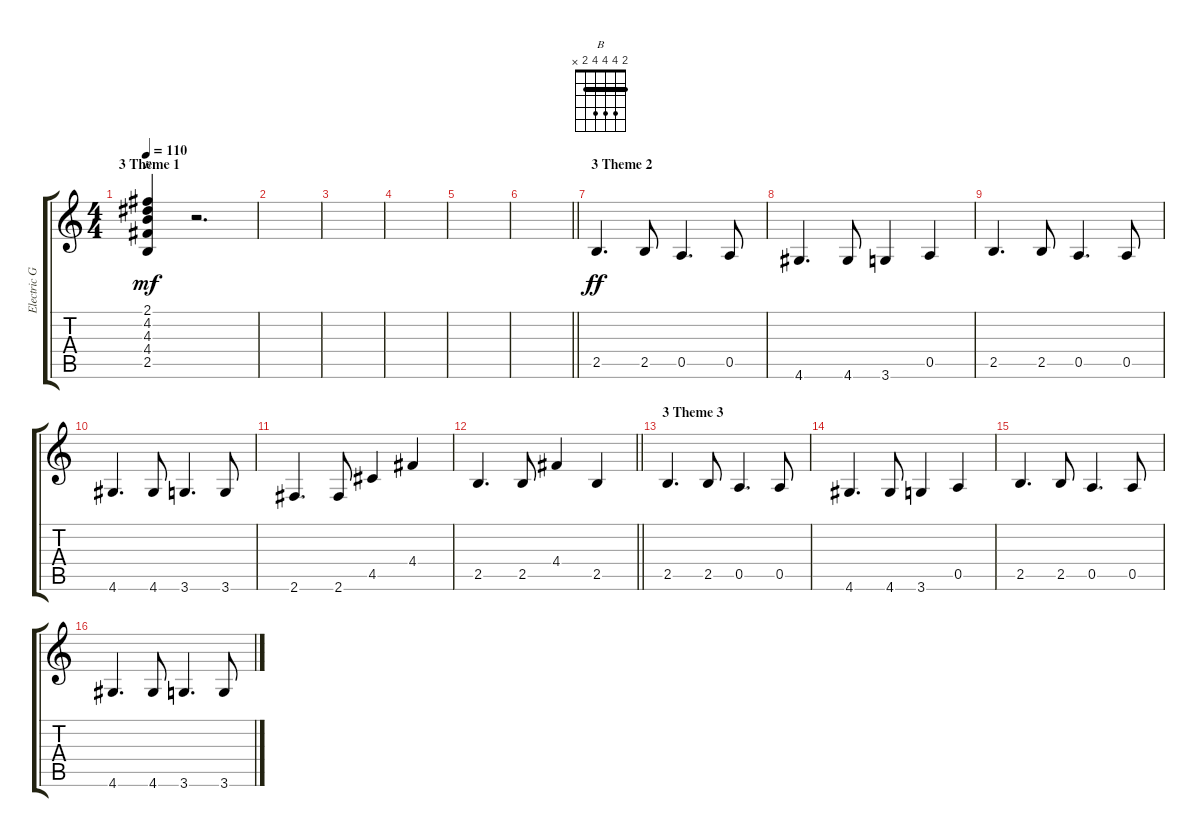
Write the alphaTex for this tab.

\track ("Electric Guitar" "Electric G") {instrument electricguitarjazz}
\staff {score tabs}
\tuning (E4 B3 G3 D3 A2 E2) {hide}
\chord ("B" 2 4 4 4 2 x) {barre 2}
\ts (4 4)
\section ("" "3 Theme 1")
\tempo 110
\clef g2
\ks c
(2.1 4.2 4.3 4.4 2.5).4{ch "B" dy mf} r.2{d} |
|
|
|
|
\barLineRight lightlight
|
\section ("" "3 Theme 2")
2.5.4{d dy ff instrument electricguitarclean} 2.5.8 0.5.4{d} 0.5.8 |
4.6.4{d} 4.6.8 3.6.4 0.5.4 |
2.5.4{d} 2.5.8 0.5.4{d} 0.5.8 |
4.6.4{d} 4.6.8 3.6.4{d} 3.6.8 |
2.6.4{d} 2.6.8 4.5.4 4.4.4 |
\barLineRight lightlight
2.5.4{d} 2.5.8 4.4.4 2.5.4 |
\section ("" "3 Theme 3")
2.5.4{d} 2.5.8 0.5.4{d} 0.5.8 |
4.6.4{d} 4.6.8 3.6.4 0.5.4 |
2.5.4{d} 2.5.8 0.5.4{d} 0.5.8 |
4.6.4{d} 4.6.8 3.6.4{d} 3.6.8
